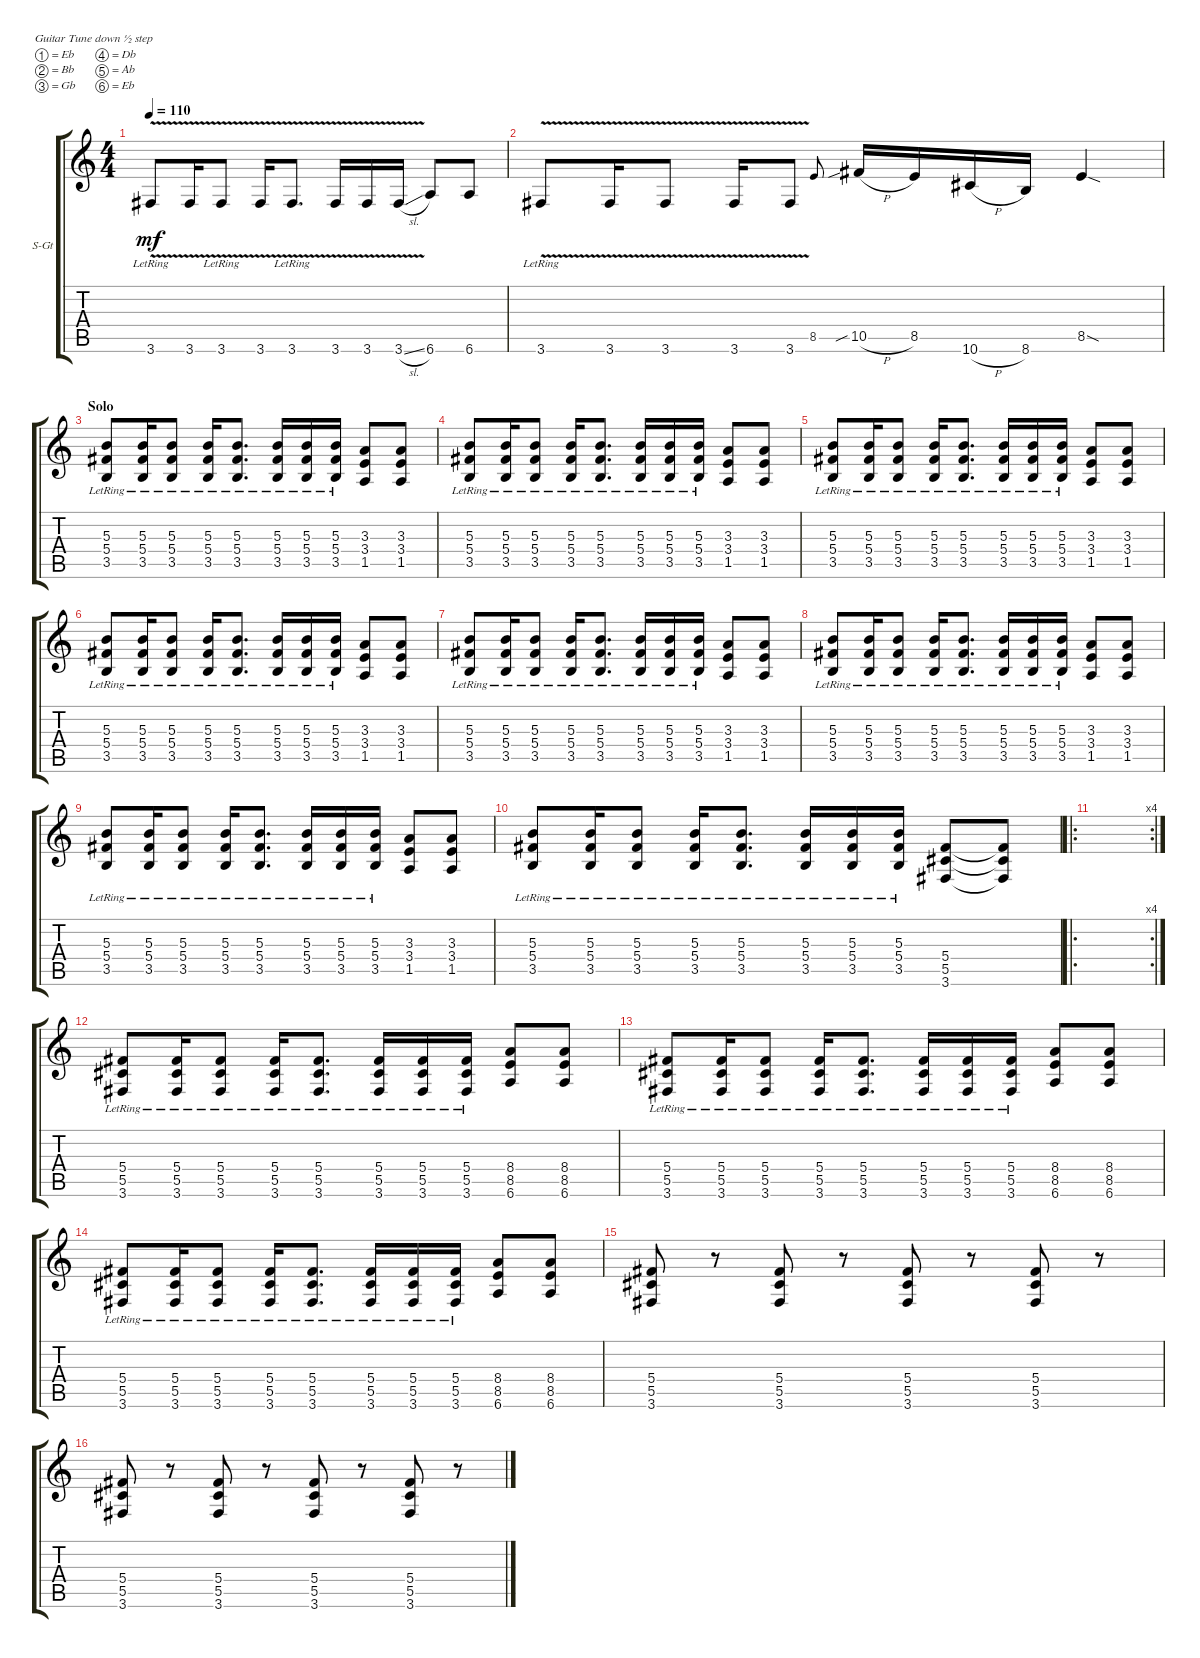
\defaultSystemsLayout 4
\bracketExtendMode groupsimilarinstruments
\firstSystemTrackNameOrientation horizontal
\otherSystemsTrackNameOrientation horizontal
\track ("Steel Guitar" "S-Gt") {instrument acousticguitarsteel}
\staff {score tabs}
\tuning (Eb4 Bb3 Gb3 Db3 Ab2 Eb2)
\ts (4 4)
\tempo 110
\clef g2
\ks c
3.6{v lr}.8{dy mf} 3.6{v}.16 3.6{v lr}.8 3.6{v}.16 3.6{v lr}.8{d} 3.6{v}.16 3.6{v}.16 3.6{v sl}.16 6.6.8 6.6.8 |
3.6{v lr}.8 3.6{v}.16 3.6{v}.8 3.6{v}.16 3.6{v}.8 8.5.8{gr onbeat} 10.5{sib h}.16 8.5.16 10.6{h}.16 8.6.16 8.5{sod}.4 |
\section ("" "Solo")
(3.5{lr} 5.4{lr} 5.3{lr}).8 (5.3{lr} 5.4{lr} 3.5{lr}).16 (5.3{lr} 5.4{lr} 3.5{lr}).8 (3.5{lr} 5.4{lr} 5.3{lr}).16 (5.3{lr} 5.4{lr} 3.5{lr}).8{d} (3.5{lr} 5.4{lr} 5.3{lr}).16 (3.5{lr} 5.3{lr} 5.4{lr}).16 (3.5{lr} 5.4{lr} 5.3{lr}).16 (1.5 3.3 3.4).8 (1.5 3.4 3.3).8 |
(3.5{lr} 5.4{lr} 5.3{lr}).8 (5.3{lr} 5.4{lr} 3.5{lr}).16 (5.3{lr} 5.4{lr} 3.5{lr}).8 (3.5{lr} 5.4{lr} 5.3{lr}).16 (5.3{lr} 5.4{lr} 3.5{lr}).8{d} (3.5{lr} 5.4{lr} 5.3{lr}).16 (3.5{lr} 5.3{lr} 5.4{lr}).16 (3.5{lr} 5.4{lr} 5.3{lr}).16 (1.5 3.3 3.4).8 (1.5 3.4 3.3).8 |
(3.5{lr} 5.4{lr} 5.3{lr}).8 (5.3{lr} 5.4{lr} 3.5{lr}).16 (5.3{lr} 5.4{lr} 3.5{lr}).8 (3.5{lr} 5.4{lr} 5.3{lr}).16 (5.3{lr} 5.4{lr} 3.5{lr}).8{d} (3.5{lr} 5.4{lr} 5.3{lr}).16 (3.5{lr} 5.3{lr} 5.4{lr}).16 (3.5{lr} 5.4{lr} 5.3{lr}).16 (1.5 3.3 3.4).8 (1.5 3.4 3.3).8 |
(3.5{lr} 5.4{lr} 5.3{lr}).8 (5.3{lr} 5.4{lr} 3.5{lr}).16 (5.3{lr} 5.4{lr} 3.5{lr}).8 (3.5{lr} 5.4{lr} 5.3{lr}).16 (5.3{lr} 5.4{lr} 3.5{lr}).8{d} (3.5{lr} 5.4{lr} 5.3{lr}).16 (3.5{lr} 5.3{lr} 5.4{lr}).16 (3.5{lr} 5.4{lr} 5.3{lr}).16 (1.5 3.3 3.4).8 (1.5 3.4 3.3).8 |
(3.5{lr} 5.4{lr} 5.3{lr}).8 (5.3{lr} 5.4{lr} 3.5{lr}).16 (5.3{lr} 5.4{lr} 3.5{lr}).8 (3.5{lr} 5.4{lr} 5.3{lr}).16 (5.3{lr} 5.4{lr} 3.5{lr}).8{d} (3.5{lr} 5.4{lr} 5.3{lr}).16 (3.5{lr} 5.3{lr} 5.4{lr}).16 (3.5{lr} 5.4{lr} 5.3{lr}).16 (1.5 3.3 3.4).8 (1.5 3.4 3.3).8 |
(3.5{lr} 5.4{lr} 5.3{lr}).8 (5.3{lr} 5.4{lr} 3.5{lr}).16 (5.3{lr} 5.4{lr} 3.5{lr}).8 (3.5{lr} 5.4{lr} 5.3{lr}).16 (5.3{lr} 5.4{lr} 3.5{lr}).8{d} (3.5{lr} 5.4{lr} 5.3{lr}).16 (3.5{lr} 5.3{lr} 5.4{lr}).16 (3.5{lr} 5.4{lr} 5.3{lr}).16 (1.5 3.3 3.4).8 (1.5 3.4 3.3).8 |
(3.5{lr} 5.4{lr} 5.3{lr}).8 (5.3{lr} 5.4{lr} 3.5{lr}).16 (5.3{lr} 5.4{lr} 3.5{lr}).8 (3.5{lr} 5.4{lr} 5.3{lr}).16 (5.3{lr} 5.4{lr} 3.5{lr}).8{d} (3.5{lr} 5.4{lr} 5.3{lr}).16 (3.5{lr} 5.3{lr} 5.4{lr}).16 (3.5{lr} 5.4{lr} 5.3{lr}).16 (1.5 3.3 3.4).8 (1.5 3.4 3.3).8 |
(3.5{lr} 5.4{lr} 5.3{lr}).8 (5.3{lr} 5.4{lr} 3.5{lr}).16 (5.3{lr} 5.4{lr} 3.5{lr}).8 (3.5{lr} 5.4{lr} 5.3{lr}).16 (5.3{lr} 5.4{lr} 3.5{lr}).8{d} (3.5{lr} 5.4{lr} 5.3{lr}).16 (3.5{lr} 5.3{lr} 5.4{lr}).16 (3.5{lr} 5.4{lr} 5.3{lr}).16 (5.5 3.6 5.4).8 (5.5{t} 5.4{t} 3.6{t}).8 |
\ro
\rc 4
|
(5.5{lr} 5.4{lr} 3.6).8 (5.4{lr} 5.5{lr} 3.6).16 (5.4{lr} 5.5{lr} 3.6).8 (5.5{lr} 5.4{lr} 3.6).16 (5.4{lr} 5.5{lr} 3.6).8{d} (5.5{lr} 5.4{lr} 3.6).16 (5.5{lr} 5.4{lr} 3.6).16 (5.5{lr} 5.4{lr} 3.6).16 (8.5 8.4 6.6).8 (8.5 8.4 6.6).8 |
(5.5{lr} 5.4{lr} 3.6).8 (5.4{lr} 5.5{lr} 3.6).16 (5.4{lr} 5.5{lr} 3.6).8 (5.5{lr} 5.4{lr} 3.6).16 (5.4{lr} 5.5{lr} 3.6).8{d} (5.5{lr} 5.4{lr} 3.6).16 (5.5{lr} 5.4{lr} 3.6).16 (5.5{lr} 5.4{lr} 3.6).16 (8.5 8.4 6.6).8 (8.5 8.4 6.6).8 |
(5.5{lr} 5.4{lr} 3.6).8 (5.4{lr} 5.5{lr} 3.6).16 (5.4{lr} 5.5{lr} 3.6).8 (5.5{lr} 5.4{lr} 3.6).16 (5.4{lr} 5.5{lr} 3.6).8{d} (5.5{lr} 5.4{lr} 3.6).16 (5.5{lr} 5.4{lr} 3.6).16 (5.5{lr} 5.4{lr} 3.6).16 (8.5 8.4 6.6).8 (8.5 8.4 6.6).8 |
(3.6 5.5 5.4).8 r.8 (5.4 5.5 3.6).8 r.8 (5.4 5.5 3.6).8 r.8 (5.4 5.5 3.6).8 r.8 |
(3.6 5.5 5.4).8 r.8 (5.4 5.5 3.6).8 r.8 (5.4 5.5 3.6).8 r.8 (5.4 5.5 3.6).8 r.8
